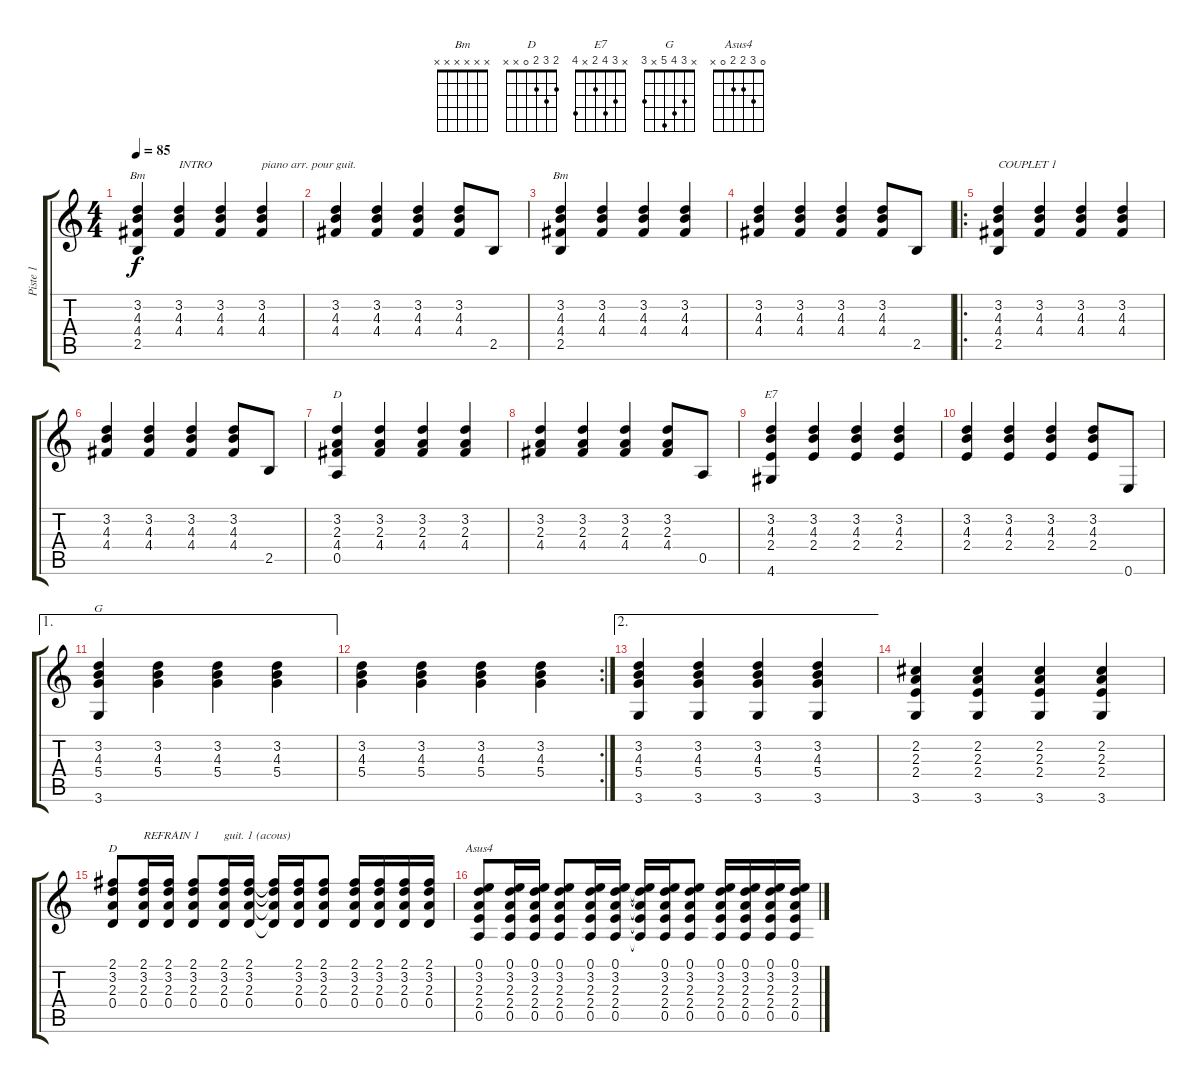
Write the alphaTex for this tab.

\track ("Piste 1" "Piste 1") {instrument acousticguitarnylon}
\staff {score tabs}
\tuning (E4 B3 G3 D3 A2 E2) {hide}
\chord ("Bm" x 3 4 4 2 x)
\chord ("Bm" x x x x x x) {firstfret 0}
\chord ("D" x 3 2 4 0 x)
\chord ("E7" x 3 4 2 x 4)
\chord ("G" x 3 4 5 x 3)
\chord ("D" 2 3 2 0 x x)
\chord ("Asus4" 0 3 2 2 0 x)
\ts (4 4)
\tempo 85
\clef g2
\ks c
(3.2 4.3 4.4 2.5).4{ch "Bm" dy f instrument acousticguitarnylon} (3.2 4.3 4.4).4{txt "INTRO"} (3.2 4.3 4.4).4 (3.2 4.3 4.4).4{txt "piano arr. pour guit."} |
(3.2 4.3 4.4).4 (3.2 4.3 4.4).4 (3.2 4.3 4.4).4 (3.2 4.3 4.4).8 2.5.8 |
(3.2 4.3 4.4 2.5).4{ch "Bm"} (3.2 4.3 4.4).4 (3.2 4.3 4.4).4 (3.2 4.3 4.4).4 |
(3.2 4.3 4.4).4 (3.2 4.3 4.4).4 (3.2 4.3 4.4).4 (3.2 4.3 4.4).8 2.5.8 |
\ro
(3.2 4.3 4.4 2.5).4{txt "COUPLET 1"} (3.2 4.3 4.4).4 (3.2 4.3 4.4).4 (3.2 4.3 4.4).4 |
(3.2 4.3 4.4).4 (3.2 4.3 4.4).4 (3.2 4.3 4.4).4 (3.2 4.3 4.4).8 2.5.8 |
(3.2 2.3 4.4 0.5).4{ch "D"} (3.2 2.3 4.4).4 (3.2 2.3 4.4).4 (3.2 2.3 4.4).4 |
(3.2 2.3 4.4).4 (3.2 2.3 4.4).4 (3.2 2.3 4.4).4 (3.2 2.3 4.4).8 0.5.8 |
(3.2 4.3 2.4 4.6).4{ch "E7"} (3.2 4.3 2.4).4 (3.2 4.3 2.4).4 (3.2 4.3 2.4).4 |
(3.2 4.3 2.4).4 (3.2 4.3 2.4).4 (3.2 4.3 2.4).4 (3.2 4.3 2.4).8 0.6.8 |
\ae 1
(3.2 4.3 5.4 3.6).4{ch "G"} (3.2 4.3 5.4).4 (3.2 4.3 5.4).4 (3.2 4.3 5.4).4 |
\rc 2
(3.2 4.3 5.4).4 (3.2 4.3 5.4).4 (3.2 4.3 5.4).4 (3.2 4.3 5.4).4 |
\ae 2
(3.2 4.3 5.4 3.6).4 (3.2 4.3 5.4 3.6).4 (3.2 4.3 5.4 3.6).4 (3.2 4.3 5.4 3.6).4 |
(2.2 2.3 2.4 3.6).4 (2.2 2.3 2.4 3.6).4 (2.2 2.3 2.4 3.6).4 (2.2 2.3 2.4 3.6).4 |
(2.1 3.2 2.3 0.4).8{ch "D"} (2.1 3.2 2.3 0.4).16{txt "REFRAIN 1"} (2.1 3.2 2.3 0.4).16 (2.1 3.2 2.3 0.4).8 (2.1 3.2 2.3 0.4).16{txt "guit. 1 (acous)"} (2.1 3.2 2.3 0.4).16 (2.1{t} 3.2{t} 2.3{t} 0.4{t}).16 (2.1 3.2 2.3 0.4).16 (2.1 3.2 2.3 0.4).8 (2.1 3.2 2.3 0.4).16 (2.1 3.2 2.3 0.4).16 (2.1 3.2 2.3 0.4).16 (2.1 3.2 2.3 0.4).16 |
(0.1 3.2 2.3 2.4 0.5).8{ch "Asus4"} (0.1 3.2 2.3 2.4 0.5).16 (0.1 3.2 2.3 2.4 0.5).16 (0.1 3.2 2.3 2.4 0.5).8 (0.1 3.2 2.3 2.4 0.5).16 (0.1 3.2 2.3 2.4 0.5).16 (0.1{t} 3.2{t} 2.3{t} 2.4{t} 0.5{t}).16 (0.1 3.2 2.3 2.4 0.5).16 (0.1 3.2 2.3 2.4 0.5).8 (0.1 3.2 2.3 2.4 0.5).16 (0.1 3.2 2.3 2.4 0.5).16 (0.1 3.2 2.3 2.4 0.5).16 (0.1 3.2 2.3 2.4 0.5).16
